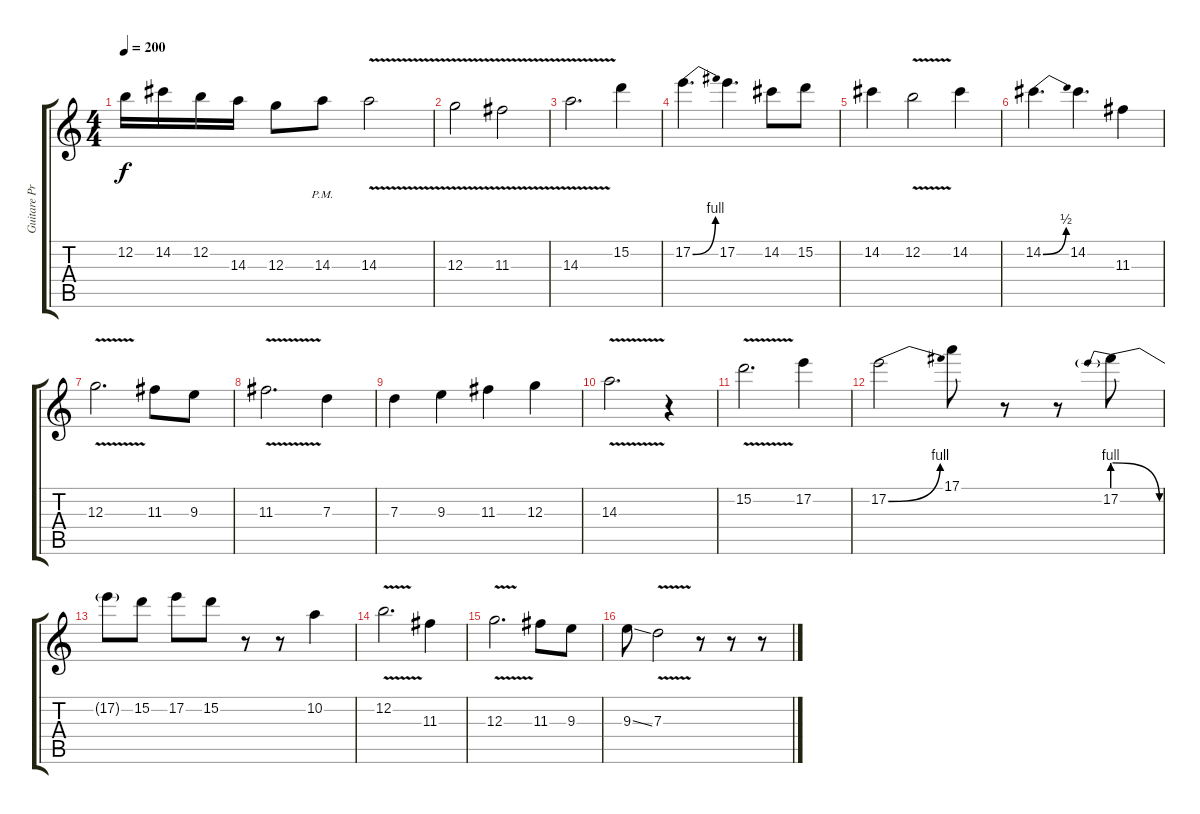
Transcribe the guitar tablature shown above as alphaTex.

\track ("Guitare Principale" "Guitare Pr") {instrument distortionguitar}
\staff {score tabs}
\tuning (E4 B3 G3 D3 A2 E2) {hide}
\ts (4 4)
\tempo 200
\clef g2
\ks c
12.2.16{dy f} 14.2.16 12.2.16 14.3.16 12.3.8 14.3{pm}.8 14.3{v}.2 |
12.3{v}.2 11.3{v}.2 |
14.3{v}.2{d} 15.2.4 |
17.2{be (bend 0 0 60 4)}.4{d} 17.2.4{d} 14.2.8 15.2.8 |
14.2.4 12.2{v}.2 14.2.4 |
14.2{be (bend 0 0 60 2)}.4{d} 14.2.4{d} 11.3.4 |
12.3{v}.2{d} 11.3.8 9.3.8 |
11.3{v}.2{d} 7.3.4 |
7.3.4 9.3.4 11.3.4 12.3.4 |
14.3{v}.2{d} r.4 |
15.2{v}.2{d} 17.2.4 |
17.2{be (bend 0 0 60 4)}.2 17.1.8 r.8 r.8 17.2{be (prebendrelease 0 4 60 0)}.8 |
17.2{t}.8 15.2.8 17.2.8 15.2.8 r.8 r.8 10.2.4 |
12.2{v}.2{d} 11.3.4 |
12.3{v}.2{d} 11.3.8 9.3.8 |
9.3{ss}.8 7.3{v}.2 r.8 r.8 r.8
